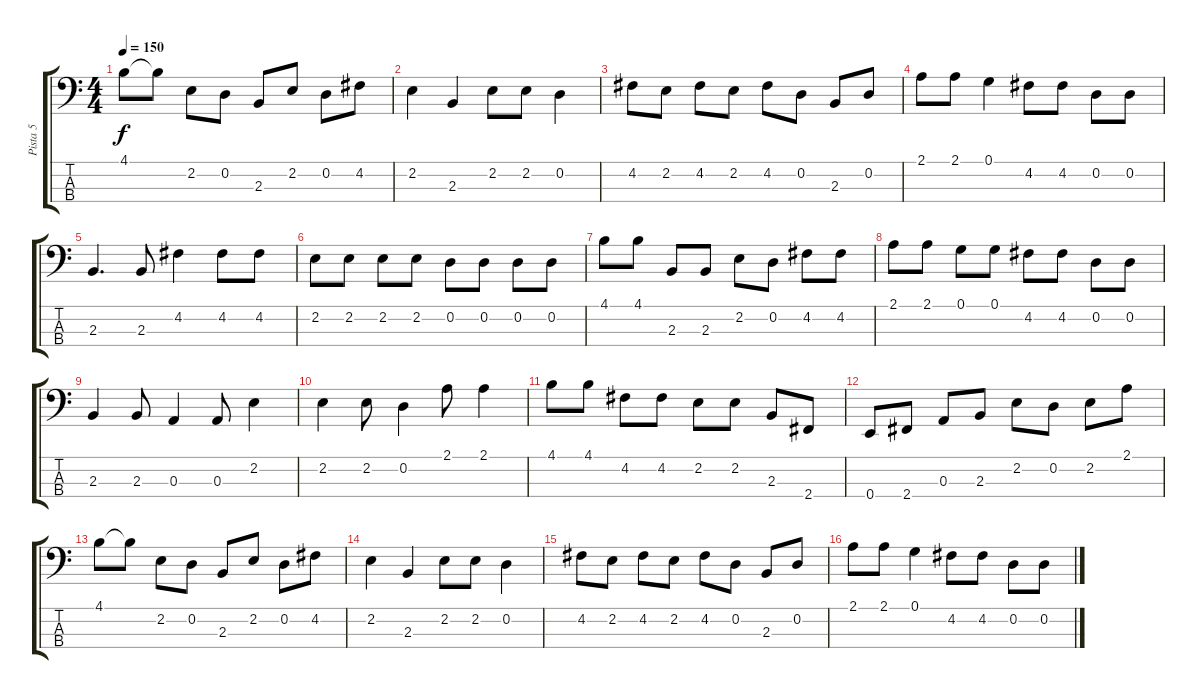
\track ("Pista 5" "Pista 5") {instrument electricbassfinger}
\staff {score tabs}
\tuning (G2 D2 A1 E1) {hide}
\ts (4 4)
\tempo 150
\clef f4
\ks c
4.1.8{dy f} 4.1{t}.8 2.2.8 0.2.8 2.3.8 2.2.8 0.2.8 4.2.8 |
2.2.4 2.3.4 2.2.8 2.2.8 0.2.4 |
4.2.8 2.2.8 4.2.8 2.2.8 4.2.8 0.2.8 2.3.8 0.2.8 |
2.1.8 2.1.8 0.1.4 4.2.8 4.2.8 0.2.8 0.2.8 |
2.3.4{d} 2.3.8 4.2.4 4.2.8 4.2.8 |
2.2.8 2.2.8 2.2.8 2.2.8 0.2.8 0.2.8 0.2.8 0.2.8 |
4.1.8 4.1.8 2.3.8 2.3.8 2.2.8 0.2.8 4.2.8 4.2.8 |
2.1.8 2.1.8 0.1.8 0.1.8 4.2.8 4.2.8 0.2.8 0.2.8 |
2.3.4 2.3.8 0.3.4 0.3.8 2.2.4 |
2.2.4 2.2.8 0.2.4 2.1.8 2.1.4 |
4.1.8 4.1.8 4.2.8 4.2.8 2.2.8 2.2.8 2.3.8 2.4.8 |
0.4.8 2.4.8 0.3.8 2.3.8 2.2.8 0.2.8 2.2.8 2.1.8 |
4.1.8 4.1{t}.8 2.2.8 0.2.8 2.3.8 2.2.8 0.2.8 4.2.8 |
2.2.4 2.3.4 2.2.8 2.2.8 0.2.4 |
4.2.8 2.2.8 4.2.8 2.2.8 4.2.8 0.2.8 2.3.8 0.2.8 |
2.1.8 2.1.8 0.1.4 4.2.8 4.2.8 0.2.8 0.2.8
